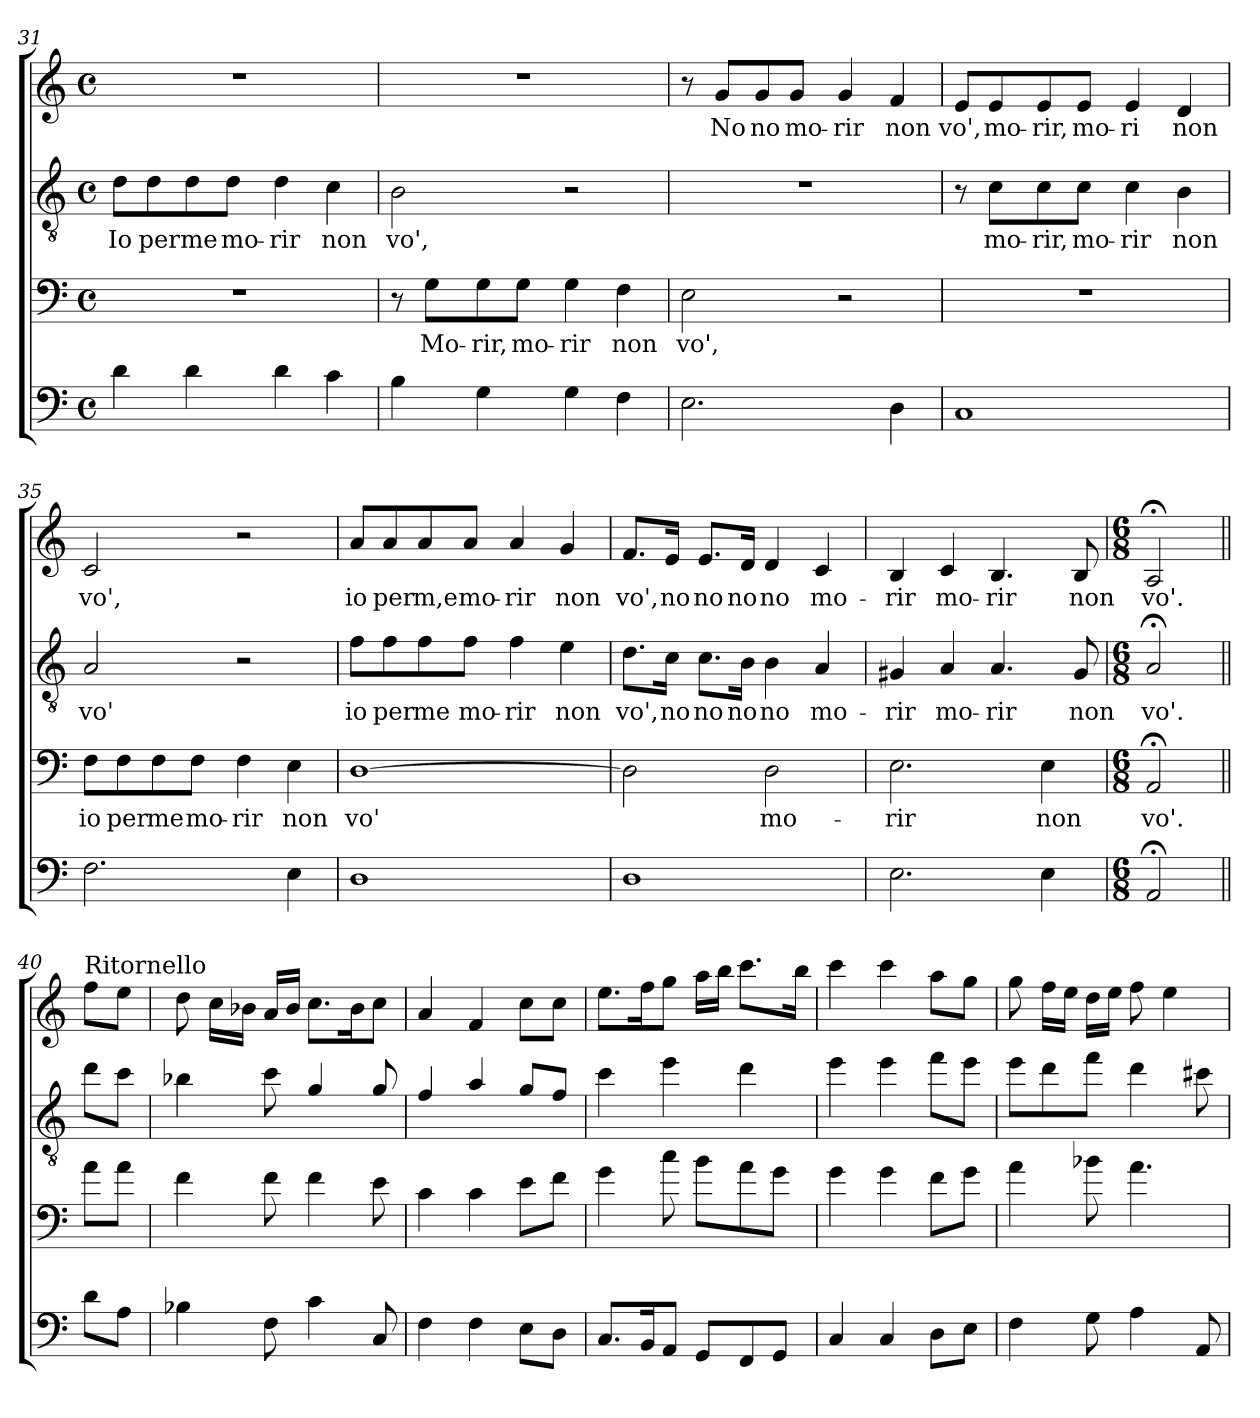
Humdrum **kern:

**kern	**kern	**text	**kern	**text	**kern	**text
*part4	*part3	*part3	*part2	*part2	*part1	*part1
*staff4	*staff3	*staff3	*staff2	*staff2	*staff1	*staff1
*clefF4	*clefF4	*	*clefGv2	*	*clefG2	*
*k[]	*k[]	*	*k[]	*	*k[]	*
*M4/4	*M4/4	*	*M4/4	*	*M4/4	*
*met(c)	*met(c)	*	*met(c)	*	*met(c)	*
=31	=31	=31	=31	=31	=31	=31
!	!	!	!	!LO:LY:b	!	!
4d\	1r	.	8d\L	Io	1r	.
!	!	!	!	!LO:LY:b	!	!
.	.	.	8d\	per	.	.
!	!	!	!	!LO:LY:b	!	!
4d\	.	.	8d\	me	.	.
!	!	!	!	!LO:LY:b	!	!
.	.	.	8d\J	mo-	.	.
!	!	!	!	!LO:LY:b	!	!
4d\	.	.	4d\	-rir	.	.
!	!	!	!	!LO:LY:b	!	!
4c\	.	.	4c\	non	.	.
=32	=32	=32	=32	=32	=32	=32
!	!	!	!	!LO:LY:b	!	!
4B\	8r	.	2B\	vo',	1r	.
!	!	!LO:LY:b	!	!	!	!
.	8G\L	Mo-	.	.	.	.
!	!	!LO:LY:b	!	!	!	!
4G\	8G\	-rir,	.	.	.	.
!	!	!LO:LY:b	!	!	!	!
.	8G\J	mo-	.	.	.	.
!	!	!LO:LY:b	!	!	!	!
4G\	4G\	-rir	2r	.	.	.
!	!	!LO:LY:b	!	!	!	!
4F\	4F\	non	.	.	.	.
!!LO:PB:g=z
=33	=33	=33	=33	=33	=33	=33
!	!	!LO:LY:b	!	!	!	!
2.E\	2E\	vo',	1r	.	8r	.
!	!	!	!	!	!	!LO:LY:b
.	.	.	.	.	8g/L	No
!	!	!	!	!	!	!LO:LY:b
.	.	.	.	.	8g/	no
!	!	!	!	!	!	!LO:LY:b
.	.	.	.	.	8g/J	mo-
!	!	!	!	!	!	!LO:LY:b
.	2r	.	.	.	4g/	-rir
!	!	!	!	!	!	!LO:LY:b
4D\	.	.	.	.	4f/	non
=34	=34	=34	=34	=34	=34	=34
!	!	!	!	!	!	!LO:LY:b
1C	1r	.	8r	.	8e/L	vo',
!	!	!	!	!LO:LY:b	!	!LO:LY:b
.	.	.	8c\L	mo-	8e/	mo-
!	!	!	!	!LO:LY:b	!	!LO:LY:b
.	.	.	8c\	-rir,	8e/	-rir,
!	!	!	!	!LO:LY:b	!	!LO:LY:b
.	.	.	8c\J	mo-	8e/J	mo-
!	!	!	!	!LO:LY:b	!	!LO:LY:b
.	.	.	4c\	-rir	4e/	-ri
!	!	!	!	!LO:LY:b	!	!LO:LY:b
.	.	.	4B\	non	4d/	non
=35	=35	=35	=35	=35	=35	=35
!	!	!LO:LY:b	!	!LO:LY:b	!	!LO:LY:b
2.F\	8F\L	io	2A/	vo'	2c/	vo',
!	!	!LO:LY:b	!	!	!	!
.	8F\	per	.	.	.	.
!	!	!LO:LY:b	!	!	!	!
.	8F\	me	.	.	.	.
!	!	!LO:LY:b	!	!	!	!
.	8F\J	mo-	.	.	.	.
!	!	!LO:LY:b	!	!	!	!
.	4F\	-rir	2r	.	2r	.
!	!	!LO:LY:b	!	!	!	!
4E\	4E\	non	.	.	.	.
=36	=36	=36	=36	=36	=36	=36
!	!	!LO:LY:b	!	!LO:LY:b	!	!LO:LY:b
1D	[1D	vo'	8f\L	io	8a/L	io
!	!	!	!	!LO:LY:b	!	!LO:LY:b
.	.	.	8f\	per	8a/	per
!	!	!	!	!LO:LY:b	!	!LO:LY:b
.	.	.	8f\	me	8a/	m,e
!	!	!	!	!LO:LY:b	!	!LO:LY:b
.	.	.	8f\J	mo-	8a/J	mo-
!	!	!	!	!LO:LY:b	!	!LO:LY:b
.	.	.	4f\	-rir	4a/	-rir
!	!	!	!	!LO:LY:b	!	!LO:LY:b
.	.	.	4e\	non	4g/	non
!!LO:PB:g=z
=37	=37	=37	=37	=37	=37	=37
!	!	!	!	!LO:LY:b	!	!LO:LY:b
1D	2D\]	.	8.d\L	vo',	8.f/L	vo',
!	!	!	!	!LO:LY:b	!	!LO:LY:b
.	.	.	16c\Jk	no	16e/Jk	no
!	!	!	!	!LO:LY:b	!	!LO:LY:b
.	.	.	8.c\L	no	8.e/L	no
!	!	!	!	!LO:LY:b	!	!LO:LY:b
.	.	.	16B\Jk	no	16d/Jk	no
!	!	!LO:LY:b	!	!LO:LY:b	!	!LO:LY:b
.	2D\	mo-	4B\	no	4d/	no
!	!	!	!	!LO:LY:b	!	!LO:LY:b
.	.	.	4A/	mo-	4c/	mo-
=38	=38	=38	=38	=38	=38	=38
!	!	!LO:LY:b	!	!LO:LY:b	!	!LO:LY:b
2.E\	2.E\	-rir	4G#X/	-rir	4B/	-rir
!	!	!	!	!LO:LY:b	!	!LO:LY:b
.	.	.	4A/	mo-	4c/	mo-
!	!	!	!	!LO:LY:b	!	!LO:LY:b
.	.	.	4.A/	-rir	4.B/	-rir
!	!	!LO:LY:b	!	!	!	!
4E\	4E\	non	.	.	.	.
!	!	!	!	!LO:LY:b	!	!LO:LY:b
.	.	.	8G#/	non	8B/	non
=39	=39	=39	=39	=39	=39	=39
*M6/8	*M6/8	*	*M6/8	*	*M6/8	*
!	!	!LO:LY:b	!	!LO:LY:b	!	!LO:LY:b
2AA;</	2AA;</	vo'.	2A;</	vo'.	2A;</	vo'.
=40||	=40||	=40||	=40||	=40||	=40||	=40||
!	!	!	!	!	!LO:TX:a:t=Ritornello	!
8d\L	8a\L	.	8dd\L	.	8ff\L	.
8A\J	8a\J	.	8cc\J	.	8ee\J	.
=41	=41	=41	=41	=41	=41	=41
4B-X\	4f\	.	4b-X\	.	8dd\	.
.	.	.	.	.	16cc\LL	.
.	.	.	.	.	16b-X\JJ	.
8F\	8f\	.	8cc\	.	16a/LL	.
.	.	.	.	.	16b-/JJ	.
4c\	4f\	.	4g/	.	8.cc\L	.
.	.	.	.	.	16b-\K	.
8C/	8e\	.	8g/	.	8cc\J	.
=42	=42	=42	=42	=42	=42	=42
4F\	4c\	.	4f/	.	4a/	.
4F\	4c\	.	4a/	.	4f/	.
8E\L	8e\L	.	8g/L	.	8cc\L	.
8D\J	8f\J	.	8f/J	.	8cc\J	.
!!LO:LB:g=z
=43	=43	=43	=43	=43	=43	=43
8.C/L	4g\	.	4cc\	.	8.ee\L	.
16BB/K	.	.	.	.	16ff\K	.
8AA/J	8cc\	.	4ee\	.	8gg\J	.
8GG/L	8b\L	.	.	.	16aa\LL	.
.	.	.	.	.	16bb\JJ	.
8FF/	8a\	.	4dd\	.	8.ccc\L	.
8GG/J	8g\J	.	.	.	.	.
.	.	.	.	.	16bb\Jk	.
=44	=44	=44	=44	=44	=44	=44
4C/	4g\	.	4ee\	.	4ccc\	.
4C/	4g\	.	4ee\	.	4ccc\	.
8D\L	8f\L	.	8ff\L	.	8aa\L	.
8E\J	8g\J	.	8ee\J	.	8gg\J	.
=45	=45	=45	=45	=45	=45	=45
4F\	4a\	.	8ee\L	.	8gg\	.
.	.	.	8dd\	.	16ff\LL	.
.	.	.	.	.	16ee\JJ	.
8G\	8b-X\	.	8ff\J	.	16dd\LL	.
.	.	.	.	.	16ee\JJ	.
4A\	4.a\	.	4dd\	.	8ff\	.
.	.	.	.	.	4ee\	.
8AA/	.	.	8cc#X\	.	.	.
=	=	=	=	=	=	=
*-	*-	*-	*-	*-	*-	*-
